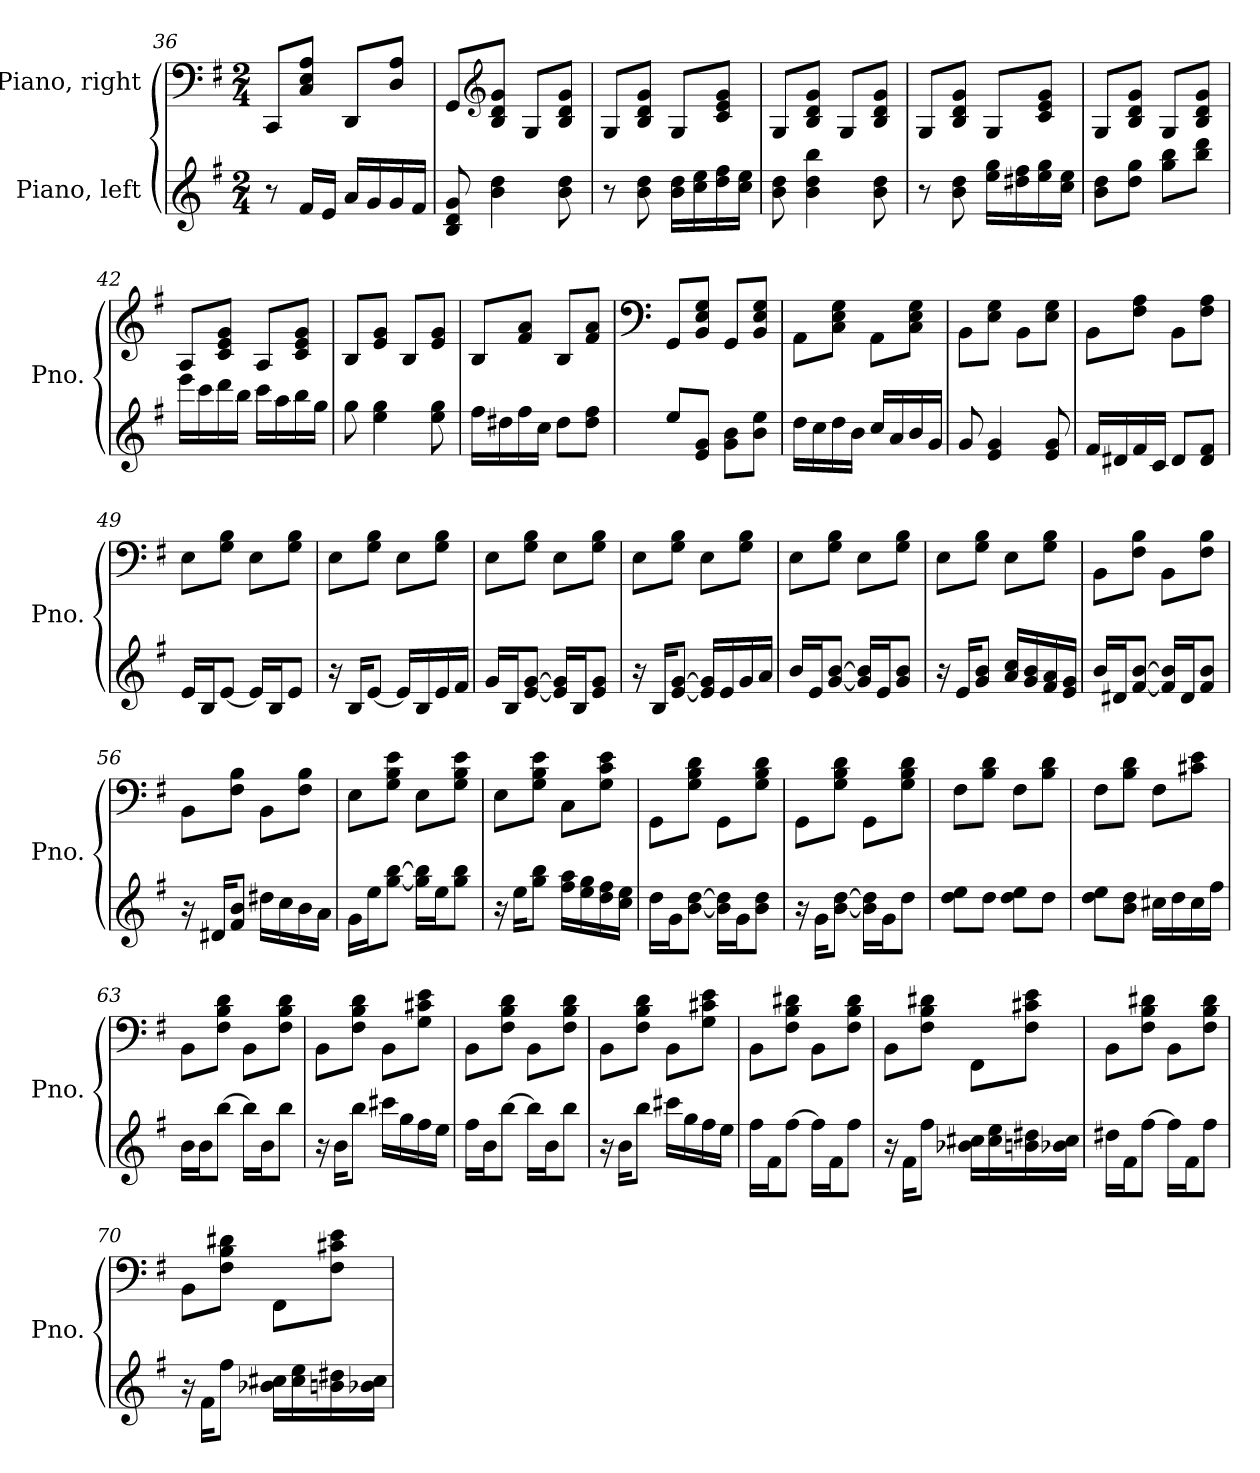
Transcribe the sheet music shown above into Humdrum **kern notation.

**kern	**kern
*part2	*part1
*staff2	*staff1
*I"Piano, left	*I"Piano, right
*I'Pno.	*I'Pno.
*clefG2	*clefF4
*k[f#]	*k[f#]
*M2/4	*M2/4
=36	=36
8r	8CC/L
16f#/LL	8C/ 8E/ 8A/J
16e/JJ	.
16a/LL	8DD/L
16g/	.
16g/	8D/ 8A/J
16f#/JJ	.
=37	=37
8B/ 8d/ 8g/	8GG/L
*	*clefG2
4b\ 4dd\	8B/ 8d/ 8g/J
.	8G/L
8b\ 8dd\	8B/ 8d/ 8g/J
=38	=38
8r	8G/L
8b\ 8dd\	8B/ 8d/ 8g/J
16b\ 16dd\LL	8G/L
16cc\ 16ee\	.
16dd\ 16ff#\	8c/ 8e/ 8g/J
16cc\ 16ee\JJ	.
!!LO:LB:g=z
=39	=39
8b\ 8dd\	8G/L
4b\ 4dd\ 4bb\	8B/ 8d/ 8g/J
.	8G/L
8b\ 8dd\	8B/ 8d/ 8g/J
=40	=40
8r	8G/L
8b\ 8dd\	8B/ 8d/ 8g/J
16ee\ 16gg\LL	8G/L
16dd#X\ 16ff#\	.
16ee\ 16gg\	8c/ 8e/ 8g/J
16cc\ 16ee\JJ	.
=41	=41
8b\ 8dd\L	8G/L
8dd\ 8gg\J	8B/ 8d/ 8g/J
8gg\ 8bb\L	8G/L
8bb\ 8ddd\J	8B/ 8d/ 8g/J
=42	=42
16eee\LL	8A/L
16ccc\	.
16ddd\	8c/ 8e/ 8g/J
16bb\JJ	.
16ccc\LL	8A/L
16aa\	.
16bb\	8c/ 8e/ 8g/J
16gg\JJ	.
=43	=43
8gg\	8B/L
4ee\ 4gg\	8e/ 8g/J
.	8B/L
8ee\ 8gg\	8e/ 8g/J
!!LO:LB:g=z
=44	=44
16ff#\LL	8B/L
16dd#X\	.
16ff#\	8f#/ 8a/J
16cc\JJ	.
8dd#\L	8B/L
8dd#\ 8ff#\J	8f#/ 8a/J
=45	=45
*	*clefF4
8ee/L	8GG/L
8e/ 8g/J	8BB/ 8E/ 8G/J
8g\ 8b\L	8GG/L
8b\ 8ee\J	8BB/ 8E/ 8G/J
=46	=46
16dd\LL	8AA\L
16cc\	.
16dd\	8C\ 8E\ 8G\J
16b\JJ	.
16cc/LL	8AA\L
16a/	.
16b/	8C\ 8E\ 8G\J
16g/JJ	.
=47	=47
8g/	8BB\L
4e/ 4g/	8E\ 8G\J
.	8BB\L
8e/ 8g/	8E\ 8G\J
=48	=48
16f#/LL	8BB\L
16d#X/	.
16f#/	8F#\ 8A\J
16c/JJ	.
8d#/L	8BB\L
8d#/ 8f#/J	8F#\ 8A\J
=49	=49
16e/LL	8E\L
16B/J	.
[8e/J	8G\ 8B\J
16e/LL]	8E\L
16B/J	.
8e/J	8G\ 8B\J
!!LO:LB:g=z
=50	=50
16r	8E\L
16B/KL	.
[8e/J	8G\ 8B\J
16e/LL]	8E\L
16B/	.
16e/	8G\ 8B\J
16f#/JJ	.
=51	=51
16g/LL	8E\L
16B/J	.
[8e/ [8g/J	8G\ 8B\J
16e/] 16g/]LL	8E\L
16B/J	.
8e/ 8g/J	8G\ 8B\J
=52	=52
16r	8E\L
16B/KL	.
[8e/ [8g/J	8G\ 8B\J
16e/] 16g/]LL	8E\L
16e/	.
16g/	8G\ 8B\J
16a/JJ	.
=53	=53
16b/LL	8E\L
16e/J	.
[8g/ [8b/J	8G\ 8B\J
16g/] 16b/]LL	8E\L
16e/J	.
8g/ 8b/J	8G\ 8B\J
=54	=54
16r	8E\L
16e/KL	.
8g/ 8b/J	8G\ 8B\J
16a/ 16cc/LL	8E\L
16g/ 16b/	.
16f#/ 16a/	8G\ 8B\J
16e/ 16g/JJ	.
!!LO:LB:g=z
=55	=55
16b/LL	8BB\L
16d#X/J	.
[8f#/ [8b/J	8F#\ 8B\J
16f#/] 16b/]LL	8BB\L
16d#/J	.
8f#/ 8b/J	8F#\ 8B\J
=56	=56
16r	8BB\L
16d#X/KL	.
8f#/ 8b/J	8F#\ 8B\J
16dd#X\LL	8BB\L
16cc\	.
16b\	8F#\ 8B\J
16a\JJ	.
=57	=57
16g\LL	8E\L
16ee\J	.
[8gg\ [8bb\J	8G\ 8B\ 8e\J
16gg\] 16bb\]LL	8E\L
16ee\J	.
8gg\ 8bb\J	8G\ 8B\ 8e\J
=58	=58
16r	8E\L
16ee\KL	.
8gg\ 8bb\J	8G\ 8B\ 8e\J
16ff#\ 16aa\LL	8C\L
16ee\ 16gg\	.
16dd\ 16ff#\	8G\ 8c\ 8e\J
16cc\ 16ee\JJ	.
=59	=59
16dd\LL	8GG\L
16g\J	.
[8b\ [8dd\J	8G\ 8B\ 8d\J
16b\] 16dd\]LL	8GG\L
16g\J	.
8b\ 8dd\J	8G\ 8B\ 8d\J
!!LO:PB:g=z
=60	=60
16r	8GG\L
16g\KL	.
[8b\ [8dd\J	8G\ 8B\ 8d\J
16b\] 16dd\]LL	8GG\L
16g\J	.
8dd\J	8G\ 8B\ 8d\J
=61	=61
8dd\ 8ee\L	8F#\L
8dd\J	8B\ 8d\J
8dd\ 8ee\L	8F#\L
8dd\J	8B\ 8d\J
=62	=62
8dd\ 8ee\L	8F#\L
8b\ 8dd\J	8B\ 8d\J
16cc#X\LL	8F#\L
16dd\	.
16cc#\	8c#X\ 8e\J
16ff#\JJ	.
=63	=63
16b\LL	8BB\L
16b\J	.
[8bb\J	8F#\ 8B\ 8d\J
16bb\LL]	8BB\L
16b\J	.
8bb\J	8F#\ 8B\ 8d\J
=64	=64
16r	8BB\L
16b\KL	.
8bb\J	8F#\ 8B\ 8d\J
16ccc#X\LL	8BB\L
16gg\	.
16ff#\	8G\ 8c#X\ 8e\J
16ee\JJ	.
!!LO:LB:g=z
=65	=65
16ff#\LL	8BB\L
16b\J	.
[8bb\J	8F#\ 8B\ 8d\J
16bb\LL]	8BB\L
16b\J	.
8bb\J	8F#\ 8B\ 8d\J
=66	=66
16r	8BB\L
16b\KL	.
8bb\J	8F#\ 8B\ 8d\J
16ccc#X\LL	8BB\L
16gg\	.
16ff#\	8G\ 8c#X\ 8e\J
16ee\JJ	.
=67	=67
16ff#\LL	8BB\L
16f#\J	.
[8ff#\J	8F#\ 8B\ 8d#X\J
16ff#\LL]	8BB\L
16f#\J	.
8ff#\J	8F#\ 8B\ 8d#\J
=68	=68
16r	8BB\L
16f#\KL	.
8ff#\J	8F#\ 8B\ 8d#X\J
16b-X\ 16cc#X\LL	8FF#\L
16cc#\ 16ee\	.
16bn\ 16dd#X\	8F#\ 8c#X\ 8e\J
16b-X\ 16cc#\JJ	.
=69	=69
16dd#X\LL	8BB\L
16f#\J	.
[8ff#\J	8F#\ 8B\ 8d#X\J
16ff#\LL]	8BB\L
16f#\J	.
8ff#\J	8F#\ 8B\ 8d#\J
!!LO:LB:g=z
=70	=70
16r	8BB\L
16f#\KL	.
8ff#\J	8F#\ 8B\ 8d#X\J
16b-X\ 16cc#X\LL	8FF#\L
16cc#\ 16ee\	.
16bn\ 16dd#X\	8F#\ 8c#X\ 8e\J
16b-X\ 16cc#\JJ	.
=	=
*-	*-
